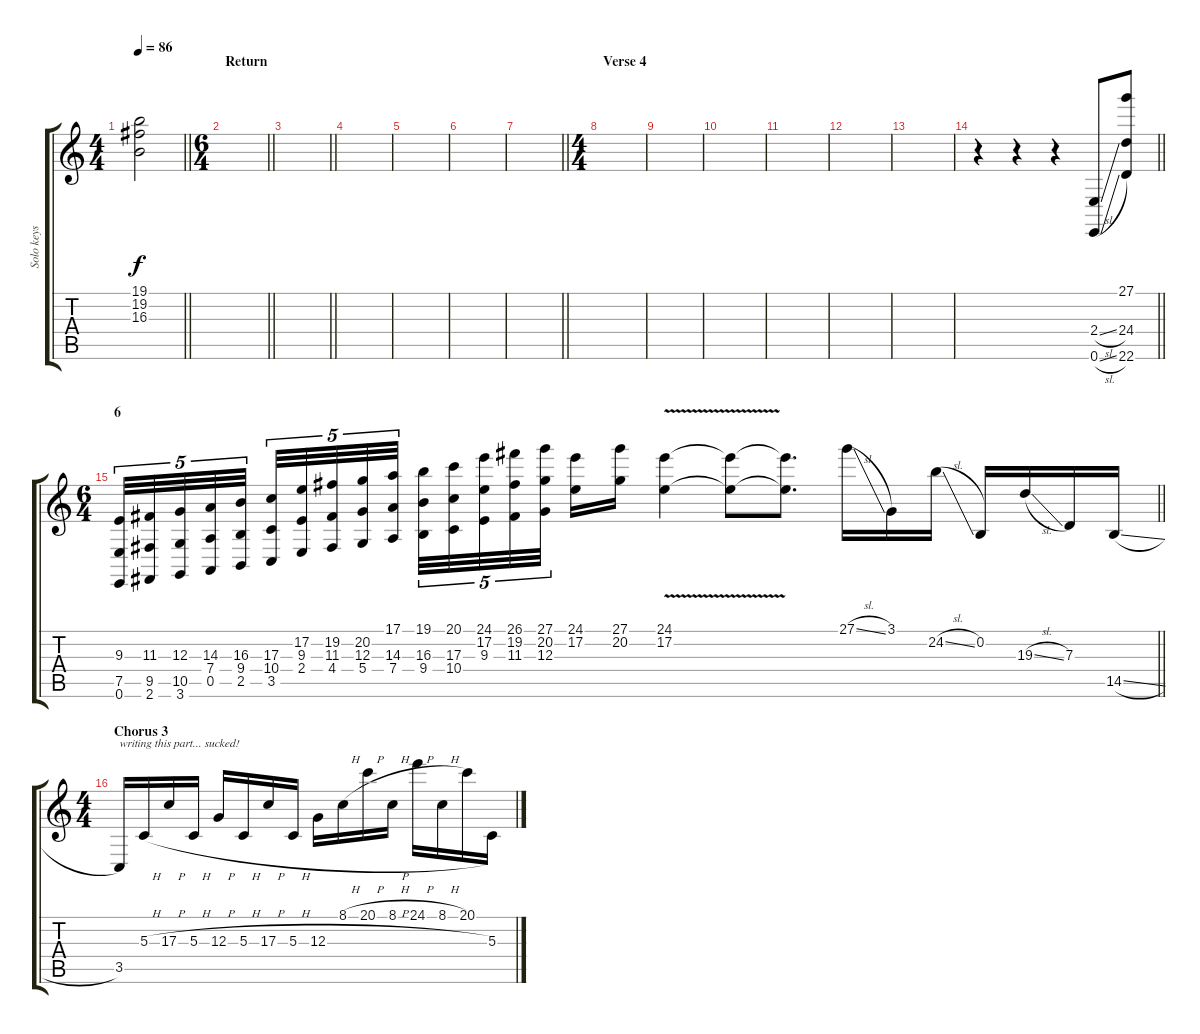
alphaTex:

\track ("Solo keys" "Solo keys") {instrument lead2sawtooth}
\staff {score tabs}
\tuning (E4 B3 G3 D3 A2 E2) {hide}
\ts (4 4)
\tempo 86
\clef g2
\barLineRight lightlight
\ks c
(19.1 19.2 16.3).2{dy f} |
\ts (6 4)
\section ("" "Return")
\barLineRight lightlight
|
\barLineRight lightlight
|
|
|
|
\barLineRight lightlight
|
\ts (4 4)
\section ("" "Verse 4")
|
|
|
|
|
|
\barLineRight lightlight
r.4 r.4 r.4 (2.4{sl} 0.6{sl}).8 (27.1 24.4 22.6).8 |
\ts (6 4)
\section ("" "6")
\barLineRight lightlight
(9.3 7.5 0.6).32{tu (5 4)} (11.3 9.5 2.6).32{tu (5 4)} (12.3 10.5 3.6).32{tu (5 4)} (14.3 7.4 0.5).32{tu (5 4)} (16.3 9.4 2.5).32{tu (5 4) beam splitsecondary} (17.3 10.4 3.5).32{tu (5 4)} (17.2 9.3 2.4).32{tu (5 4)} (19.2 11.3 4.4).32{tu (5 4)} (20.2 12.3 5.4).32{tu (5 4)} (17.1 14.3 7.4).32{tu (5 4) beam splitsecondary} (19.1 16.3 9.4).32{tu (5 4)} (20.1 17.3 10.4).32{tu (5 4)} (24.1 17.2 9.3).32{tu (5 4)} (26.1 19.2 11.3).32{tu (5 4)} (27.1 20.2 12.3).32{tu (5 4) beam splitsecondary} (24.1 17.2).16 (27.1 20.2).16 (24.1{v} 17.2).4 (24.1{t} 17.2{t}).8 (24.1{t} 17.2{t}).8{d} 27.1{sl}.16 3.1.16 24.2{sl}.16 0.2.16 19.3{sl}.16 7.3.16 14.5{sl}.16 |
\ts (4 4)
\section ("" "Chorus 3")
3.5.16{txt "writing this part... sucked!"} 5.3{h}.16 17.3{h}.16 5.3{h}.16 12.3{h}.16 5.3{h}.16 17.3{h}.16 5.3{h}.16 12.3{h}.16 8.1{h}.16 20.1{h}.16 8.1{h}.16 24.1{h}.16 8.1{h}.16 20.1.16 5.3.16
